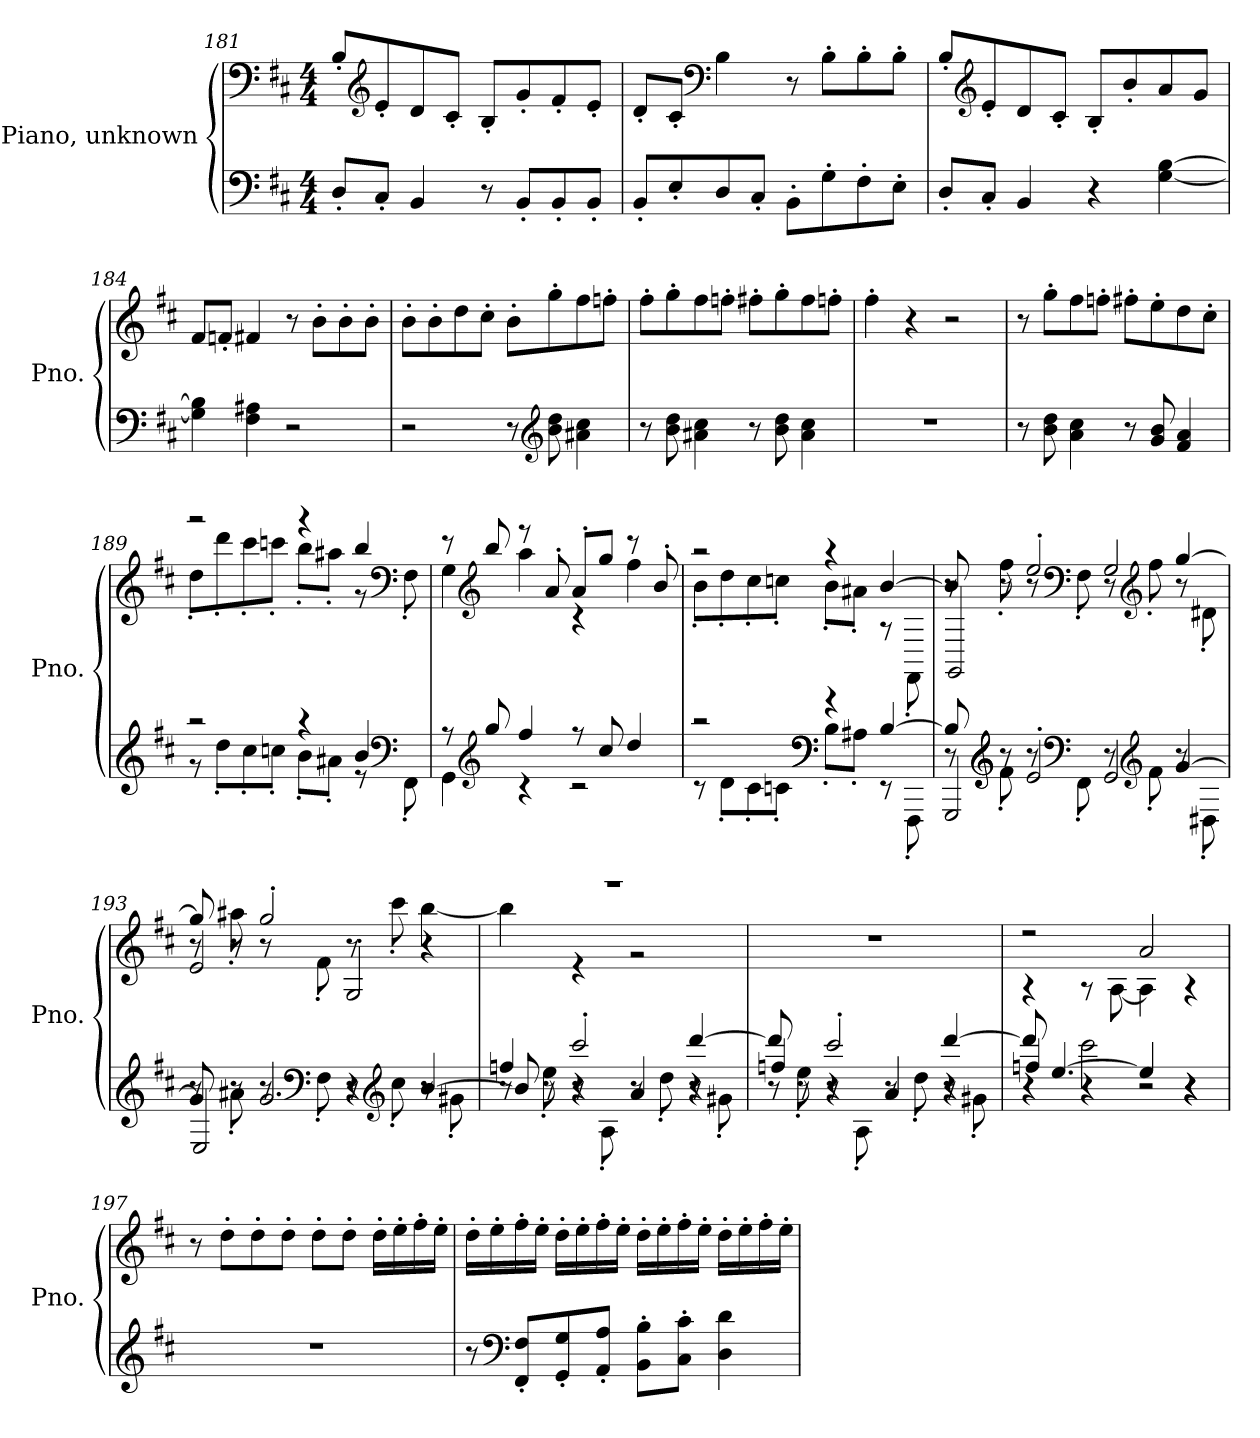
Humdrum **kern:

**kern	**kern
*part1	*part1
*staff2	*staff1
*I"Piano, unknown	*
*I'Pno.	*
*clefF4	*clefF4
*k[f#c#]	*k[f#c#]
*M4/4	*M4/4
=181	=181
8D'/L	8B'/L
*	*clefG2
8C#'/J	8e'/
4BB/	8d/
.	8c#'/J
8r	8B'/L
8BB'/L	8g'/
8BB'/	8f#'/
8BB'/J	8e'/J
=182	=182
8BB'/L	8d'/L
8E'/	8c#'/J
*	*clefF4
8D/	4B\
8C#'/J	.
8BB'\L	8r
8G'\	8B'\L
8F#'\	8B'\
8E'\J	8B'\J
!!LO:LB:g=z
=183	=183
8D'/L	8B'/L
*	*clefG2
8C#'/J	8e'/
4BB/	8d/
.	8c#'/J
4r	8B'/L
.	8b'/
[4G\ [4B\	8a/
.	8g/J
=184	=184
4G\] 4B\]	8f#/L
.	8fn'/J
4F#\ 4A#X\	4f#X/
2r	8r
.	8b'\L
.	8b'\
.	8b'\J
=185	=185
2r	8b'\L
.	8b'\
.	8dd\
.	8cc#'\J
8r	8b'\L
*clefG2	*
8b\ 8dd\	8gg'\
4a#X\ 4cc#\	8ff#\
.	8ffn'\J
=186	=186
8r	8ff#'\L
8b\ 8dd\	8gg'\
4a#X\ 4cc#\	8ff#\
.	8ffn'\J
8r	8ff#X'\L
8b\ 8dd\	8gg'\
4a#\ 4cc#\	8ff#\
.	8ffn'\J
!!LO:PB:g=z
=187	=187
1r	4ff#'\
.	4r
.	2r
=188	=188
8r	8r
8b\ 8dd\	8gg'\L
4a\ 4cc#\	8ff#\
.	8ffn'\J
8r	8ff#X'\L
8g/ 8b/	8ee'\
4f#/ 4a/	8dd\
.	8cc#'\J
=189	=189
*^	*^
2r	8r	2r	8dd'\L
.	8dd'\L	.	8ddd'\
.	8cc#'\	.	8ccc#'\
.	8ccn'\J	.	8cccn'\J
4r	8b'\L	4r	8bb'\L
.	8a#X'\J	.	8aa#X'\J
4b/	8r	4bb/	8r
*clefF4	*	*clefF4	*
.	8FF#'\	.	8F#'\
=190	=190	=190	=190
8r	4GG\	8r	4G\
*clefG2	*	*clefG2	*
8gg/	.	8bb/	.
4ff#/	4r	8r	4aa\
.	.	8a'/	.
8r	2r	8a'/L	4r
8cc#/	.	8gg/J	.
4dd/	.	8r	4ff#\
.	.	8b'/	.
!!LO:LB:g=z	!!
=191	=191	=191	=191
2r	8r	2r	8b'\L
.	8d'\L	.	8dd'\
.	8c#'\	.	8cc#'\
.	8cn'\J	.	8ccn'\J
*clefF4	*	*	*
4r	8B'\L	4r	8b'\L
.	8A#X'\J	.	8a#X'\J
[4B/	8r	[4b/	8r
.	8FFF#'\	.	8FF#'\
=192	=192	=192	=192
*	*^	*	*^
8B/]	8r	2GGG/	8b/]	8r	2GG/
*clefG2	*	*	*	*	*
8r	8f#'\	.	8r	8ff#'\	.
2e'/	8r	.	2ee'/	8r	.
*clefF4	*	*	*clefF4	*	*
.	8FF#'\	.	.	8F#'\	.
.	8r	2GG/	.	8r	2G/
*clefG2	*	*	*clefG2	*	*
.	8f#'\	.	.	8ff#'\	.
[4g/	8r	.	[4gg/	8r	.
.	8D#X'\	.	.	8d#X'\	.
=193	=193	=193	=193	=193	=193
8g/]	8r	2E/	8gg/]	8r	2e/
8r	8a#X'\	.	8r	8aa#X'\	.
2.g/	8r	.	2gg'/	8r	.
*clefF4	*	*	*	*	*
.	8F#'\	.	.	8f#'\	.
.	8r	4r	.	8r	2G'/
*clefG2	*	*	*	*	*
.	8cc#'\	.	.	8ccc#'\	.
.	8r	[4b/	4r	[4bb\	.
.	8g#X'\	.	.	.	.
*	*	*	*	*v	*v
!!LO:LB:g=z
=194	=194	=194	=194	=194
4ffn/	8r	8b/]	1r	4bb\]
.	8ee'\	8r	.	.
2ccc#'/	8r	4r	.	4r
.	8A'\	.	.	.
.	8r	4a/	.	2r
.	8dd'\	.	.	.
[4ddd/	8r	4r	.	.
.	8g#X'\	.	.	.
*	*	*	*v	*v
=195	=195	=195	=195
8ddd/]	8r	4ffn/	1r
8r	8ee'\	.	.
2ccc#'/	8r	4r	.
.	8A'\	.	.
.	8r	4a/	.
.	8dd'\	.	.
[4ddd/	8r	4r	.
.	8g#X'\	.	.
=196	=196	=196	=196
*	*	*	*^
8ddd/]	4r	4ffn/	2r	4r
[4.ee/	.	.	.	.
.	2ccc#\	4r	.	8r
.	.	.	.	[8A\
4ee/]	.	2r	2a/	4A\]
4r	4r	.	.	4r
*v	*v	*v	*	*
*	*v	*v
=197	=197
1r	8r
.	8dd'\L
.	8dd'\
.	8dd'\J
.	8dd'\L
.	8dd'\J
.	16dd'\LL
.	16ee'\
.	16ff#'\
.	16ee'\JJ
!!LO:LB:g=z
=198	=198
8r	16dd'\LL
.	16ee'\
*clefF4	*
8FF#/' 8F#/'L	16ff#'\
.	16ee'\JJ
8GG/' 8G/'	16dd'\LL
.	16ee'\
8AA/' 8A/'J	16ff#'\
.	16ee'\JJ
8BB\' 8B\'L	16dd'\LL
.	16ee'\
8C#\' 8c#\'J	16ff#'\
.	16ee'\JJ
4D\ 4d\	16dd'\LL
.	16ee'\
.	16ff#'\
.	16ee'\JJ
=	=
*-	*-
